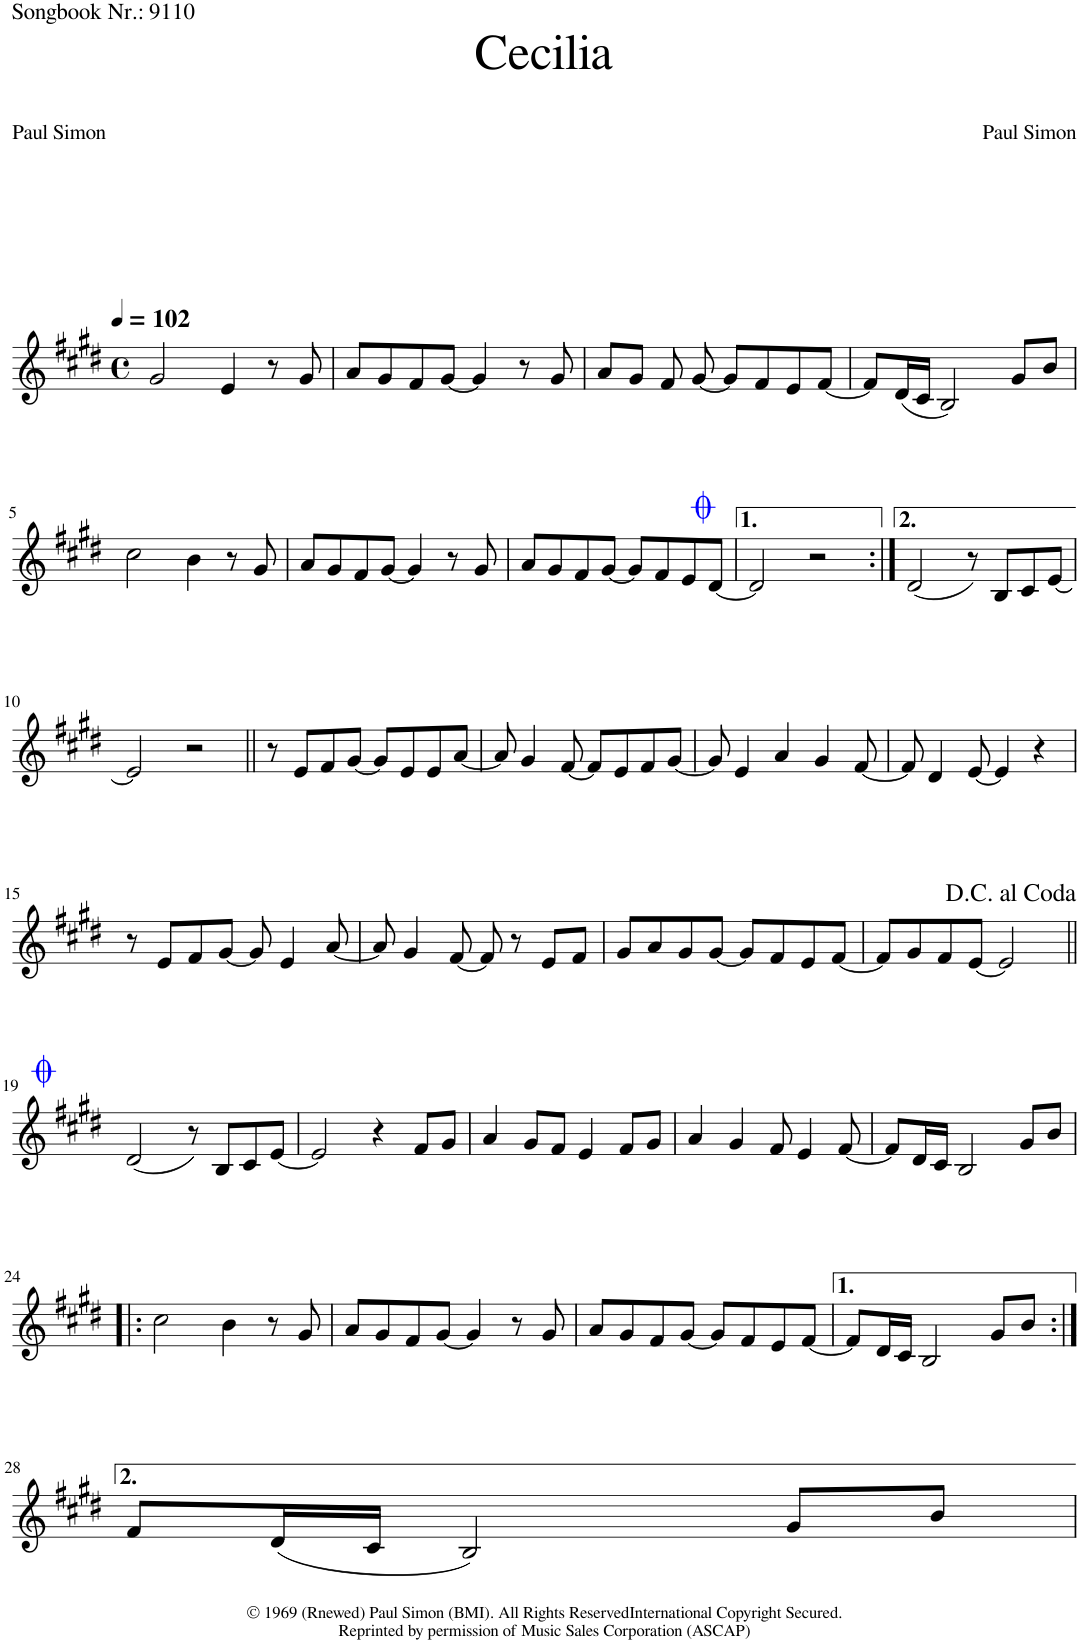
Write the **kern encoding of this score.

**kern
*part1
*staff1
*I"Piano
*I'Pno.
*clefG2
*k[f#c#g#d#]
*M4/4
*met(c)
*MM102
=1
2g#/
4e/
8r
8g#/
=2
8a/L
8g#/
8f#/
[8g#/J
4g#/]
8r
8g#/
=3
8a/L
8g#/J
8f#/
[8g#/
8g#/L]
8f#/
8e/
[8f#/J
=4
8f#/L]
(16d#/L
16c#/JJ
2B/)
8g#/L
8b/J
!!LO:LB:g=z
=5
2cc#\
4b\
8r
8g#/
=6
8a/L
8g#/
8f#/
[8g#/J
4g#/]
8r
8g#/
=7
8a/L
8g#/
8f#/
[8g#/J
8g#/L]
8f#/
8e/
[8d#/J
=8
2d#/]
2r
=9:|!
(2d#/
8r)
8B/L
8c#/
[8e/J
!!LO:LB:g=z
=10
2e/]
2r
=11||
8r
8e/L
8f#/
[8g#/J
8g#/L]
8e/
8e/
[8a/J
=12
8a/]
4g#/
[8f#/
8f#/L]
8e/
8f#/
[8g#/J
=13
8g#/]
4e/
4a/
4g#/
[8f#/
=14
8f#/]
4d#/
[8e/
4e/]
4r
!!LO:LB:g=z
=15
8r
8e/L
8f#/
[8g#/J
8g#/]
4e/
[8a/
=16
8a/]
4g#/
[8f#/
8f#/]
8r
8e/L
8f#/J
=17
8g#/L
8a/
8g#/
[8g#/J
8g#/L]
8f#/
8e/
[8f#/J
=18
8f#/L]
8g#/
8f#/
[8e/J
2e/]
!!LO:LB:g=z
=19||
(2d#/
8r)
8B/L
8c#/
[8e/J
=20
2e/]
4r
8f#/L
8g#/J
=21
4a/
8g#/L
8f#/J
4e/
8f#/L
8g#/J
=22
4a/
4g#/
8f#/
4e/
[8f#/
=23
8f#/L]
16d#/L
16c#/JJ
2B/
8g#/L
8b/J
!!LO:LB:g=z
=24!|:
2cc#\
4b\
8r
8g#/
=25
8a/L
8g#/
8f#/
[8g#/J
4g#/]
8r
8g#/
=26
8a/L
8g#/
8f#/
[8g#/J
8g#/L]
8f#/
8e/
[8f#/J
=27
8f#/L]
16d#/L
16c#/JJ
2B/
8g#/L
8b/J
!!LO:LB:g=z
=28:|!
8f#/L
(16d#/L
16c#/JJ
2B/)
8g#/L
8b/J
=
*-
